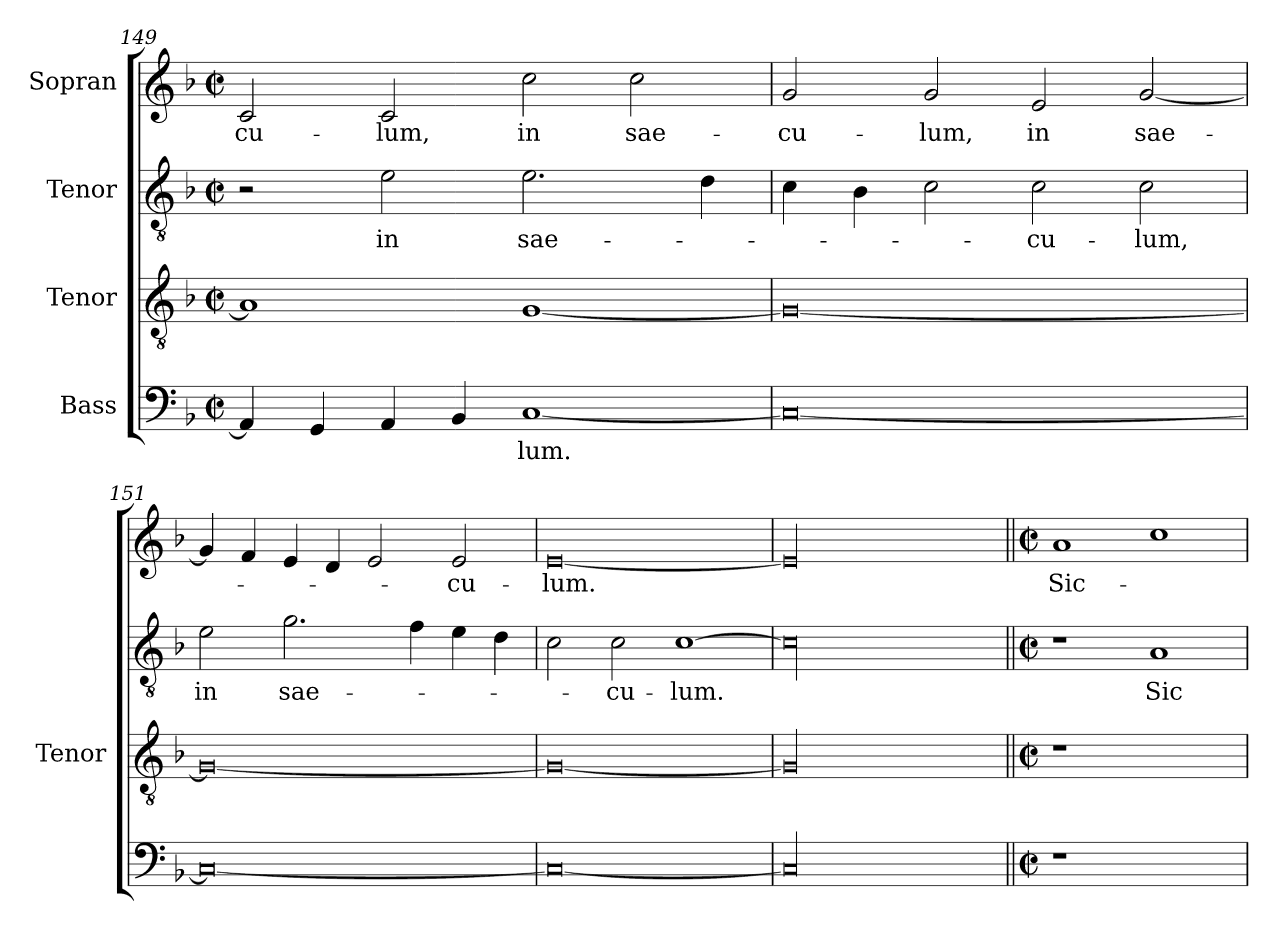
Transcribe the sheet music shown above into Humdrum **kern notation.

**kern	**text	**kern	**kern	**text	**kern	**text
*part4	*part4	*part3	*part2	*part2	*part1	*part1
*staff4	*staff4	*staff3	*staff2	*staff2	*staff1	*staff1
*I"Bass	*	*I"Tenor	*I"Tenor	*	*I"Sopran	*
*	*	*I'Tenor	*	*	*	*
!!LO:LB:g=z
*clefF4	*	*clefGv2	*clefGv2	*	*clefG2	*
*	*	*ITrd7c12	*ITrd7c12	*	*	*
*k[b-]	*	*k[b-]	*k[b-]	*	*k[b-]	*
*F:	*	*F:	*F:	*	*F:	*
*M2/2	*	*M2/2	*M2/2	*	*M2/2	*
*met(c|)	*	*met(c|)	*met(c|)	*	*met(c|)	*
=149	=149	=149	=149	=149	=149	=149
!	!	!	!	!	!	!LO:LY:b:color=#000000
4AAi/]	.	1AAi]	2r	.	2ci/	-cu-
4GGi/	.	.	.	.	.	.
!	!	!	!	!LO:LY:b:color=#000000	!	!
!	!	!	!	!	!	!LO:LY:b:color=#000000
4AAi/	.	.	2Ei\	in	2ci/	-lum,
4BB-i/	.	.	.	.	.	.
!	!LO:LY:b:color=#000000	!	!	!	!	!
!	!	!	!	!LO:LY:b:color=#000000	!	!
!	!	!	!	!	!	!LO:LY:b:color=#000000
[<1Ci	-lum.	[<1GGi	2.Ei\	sae-	2cci\	in
!	!	!	!	!	!	!LO:LY:b:color=#000000
.	.	.	.	.	2cci\	sae-
.	.	.	4Di\	.	.	.
=150	=150	=150	=150	=150	=150	=150
!	!	!	!	!	!	!LO:LY:b:color=#000000
0Ci_<	.	0GGi_<	4Ci\	.	2gi/	-cu-
.	.	.	4BB-i\	.	.	.
!	!	!	!	!	!	!LO:LY:b:color=#000000
.	.	.	2Ci\	.	2gi/	-lum,
!	!	!	!	!LO:LY:b:color=#000000	!	!
!	!	!	!	!	!	!LO:LY:b:color=#000000
.	.	.	2Ci\	-cu-	2ei/	in
!	!	!	!	!LO:LY:b:color=#000000	!	!
!	!	!	!	!	!	!LO:LY:b:color=#000000
.	.	.	2Ci\	-lum,	[<2gi/	sae-
=151	=151	=151	=151	=151	=151	=151
!	!	!	!	!LO:LY:b:color=#000000	!	!
0Ci_<	.	0GGi_<	2Ei\	in	4gi/]	.
.	.	.	.	.	4fi/	.
!	!	!	!	!LO:LY:b:color=#000000	!	!
.	.	.	2.Gi\	sae-	4ei/	.
.	.	.	.	.	4di/	.
.	.	.	.	.	2ei/	.
.	.	.	4Fi\	.	.	.
!	!	!	!	!	!	!LO:LY:b:color=#000000
.	.	.	4Ei\	.	2ei/	-cu-
.	.	.	4Di\	.	.	.
=152	=152	=152	=152	=152	=152	=152
!	!	!	!	!	!	!LO:LY:b:color=#000000
0Ci_<	.	0GGi_<	2Ci\	.	[<0ei	-lum.
!	!	!	!	!LO:LY:b:color=#000000	!	!
.	.	.	2Ci\	-cu-	.	.
!	!	!	!	!LO:LY:b:color=#000000	!	!
.	.	.	[>1Ci	-lum.	.	.
=153	=153	=153	=153	=153	=153	=153
00Ci]	.	00GGi]	00Ci]	.	00ei]	.
!!LO:PB:g=z
=153||	=153||	=153||	=153||	=153||	=153||	=153||
*M2/2	*	*M2/2	*M2/2	*	*M2/2	*
*met(c|)	*	*met(c|)	*met(c|)	*	*met(c|)	*
!LO:N:vis=1	!	!LO:N:vis=1	!	!	!	!
!	!	!	!	!	!	!LO:LY:b:color=#000000
1r	.	1r	1r	.	1ai	Sic-
!	!	!	!	!LO:LY:b:color=#000000	!	!
1ryy	.	1ryy	1AAi	Sic-	1cci	.
=	=	=	=	=	=	=
*-	*-	*-	*-	*-	*-	*-
